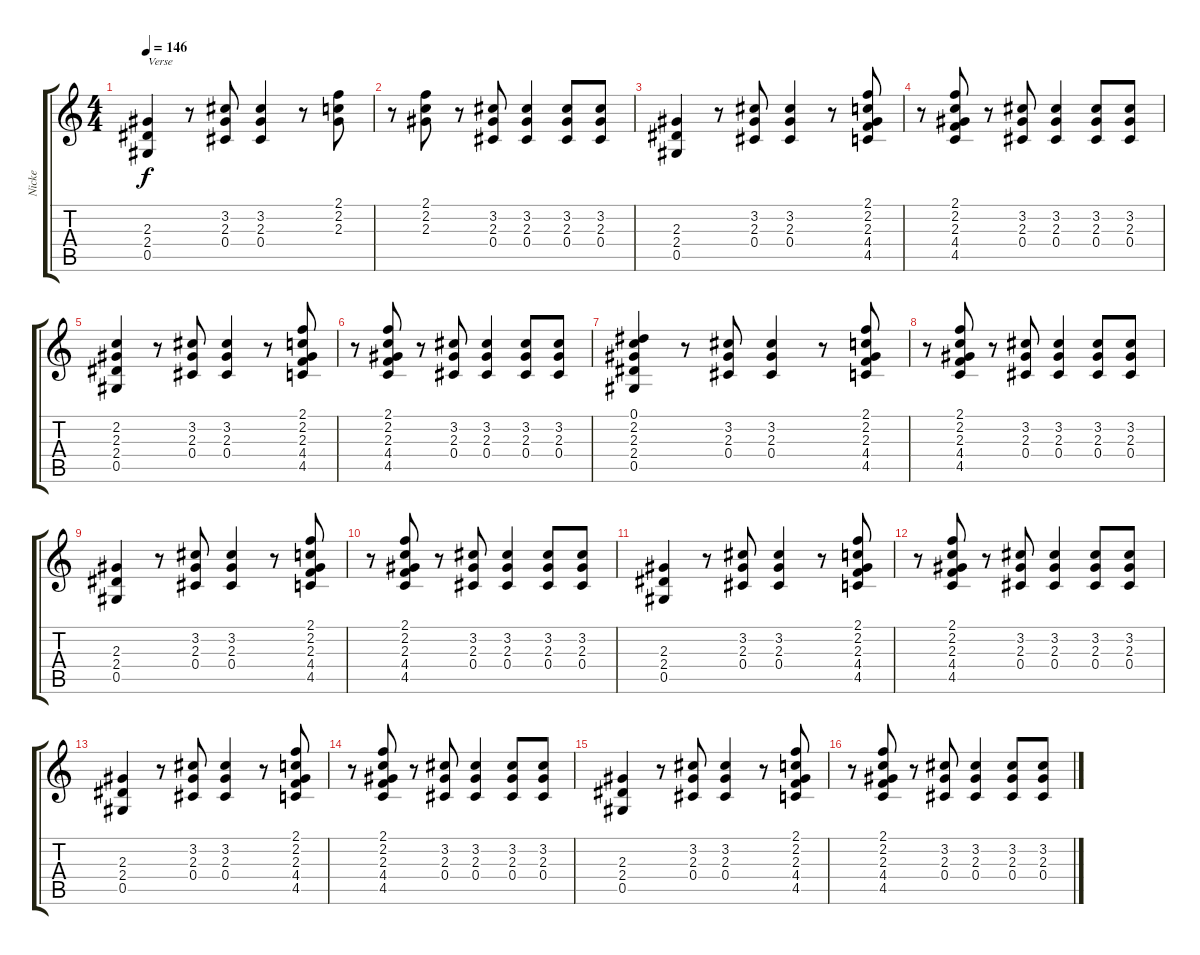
\track ("Nicke" "Nicke") {instrument distortionguitar}
\staff {score tabs}
\tuning (Eb4 Bb3 Gb3 Db3 Ab2 Eb2) {hide}
\ts (4 4)
\tempo 146
\clef g2
\ks c
(2.3 2.4 0.5).4{txt "Verse" dy f} r.8 (3.2 2.3 0.4).8 (3.2 2.3 0.4).4 r.8 (2.1 2.2 2.3).8 |
r.8 (2.1 2.2 2.3).8 r.8 (3.2 2.3 0.4).8 (3.2 2.3 0.4).4 (3.2 2.3 0.4).8 (3.2 2.3 0.4).8 |
(2.3 2.4 0.5).4 r.8 (3.2 2.3 0.4).8 (3.2 2.3 0.4).4 r.8 (2.1 2.2 2.3 4.4 4.5).8 |
r.8 (2.1 2.2 2.3 4.4 4.5).8 r.8 (3.2 2.3 0.4).8 (3.2 2.3 0.4).4 (3.2 2.3 0.4).8 (3.2 2.3 0.4).8 |
(2.2 2.3 2.4 0.5).4 r.8 (3.2 2.3 0.4).8 (3.2 2.3 0.4).4 r.8 (2.1 2.2 2.3 4.4 4.5).8 |
r.8 (2.1 2.2 2.3 4.4 4.5).8 r.8 (3.2 2.3 0.4).8 (3.2 2.3 0.4).4 (3.2 2.3 0.4).8 (3.2 2.3 0.4).8 |
(0.1 2.2 2.3 2.4 0.5).4 r.8 (3.2 2.3 0.4).8 (3.2 2.3 0.4).4 r.8 (2.1 2.2 2.3 4.4 4.5).8 |
r.8 (2.1 2.2 2.3 4.4 4.5).8 r.8 (3.2 2.3 0.4).8 (3.2 2.3 0.4).4 (3.2 2.3 0.4).8 (3.2 2.3 0.4).8 |
(2.3 2.4 0.5).4 r.8 (3.2 2.3 0.4).8 (3.2 2.3 0.4).4 r.8 (2.1 2.2 2.3 4.4 4.5).8 |
r.8 (2.1 2.2 2.3 4.4 4.5).8 r.8 (3.2 2.3 0.4).8 (3.2 2.3 0.4).4 (3.2 2.3 0.4).8 (3.2 2.3 0.4).8 |
(2.3 2.4 0.5).4 r.8 (3.2 2.3 0.4).8 (3.2 2.3 0.4).4 r.8 (2.1 2.2 2.3 4.4 4.5).8 |
r.8 (2.1 2.2 2.3 4.4 4.5).8 r.8 (3.2 2.3 0.4).8 (3.2 2.3 0.4).4 (3.2 2.3 0.4).8 (3.2 2.3 0.4).8 |
(2.3 2.4 0.5).4 r.8 (3.2 2.3 0.4).8 (3.2 2.3 0.4).4 r.8 (2.1 2.2 2.3 4.4 4.5).8 |
r.8 (2.1 2.2 2.3 4.4 4.5).8 r.8 (3.2 2.3 0.4).8 (3.2 2.3 0.4).4 (3.2 2.3 0.4).8 (3.2 2.3 0.4).8 |
(2.3 2.4 0.5).4 r.8 (3.2 2.3 0.4).8 (3.2 2.3 0.4).4 r.8 (2.1 2.2 2.3 4.4 4.5).8 |
r.8 (2.1 2.2 2.3 4.4 4.5).8 r.8 (3.2 2.3 0.4).8 (3.2 2.3 0.4).4 (3.2 2.3 0.4).8 (3.2 2.3 0.4).8
